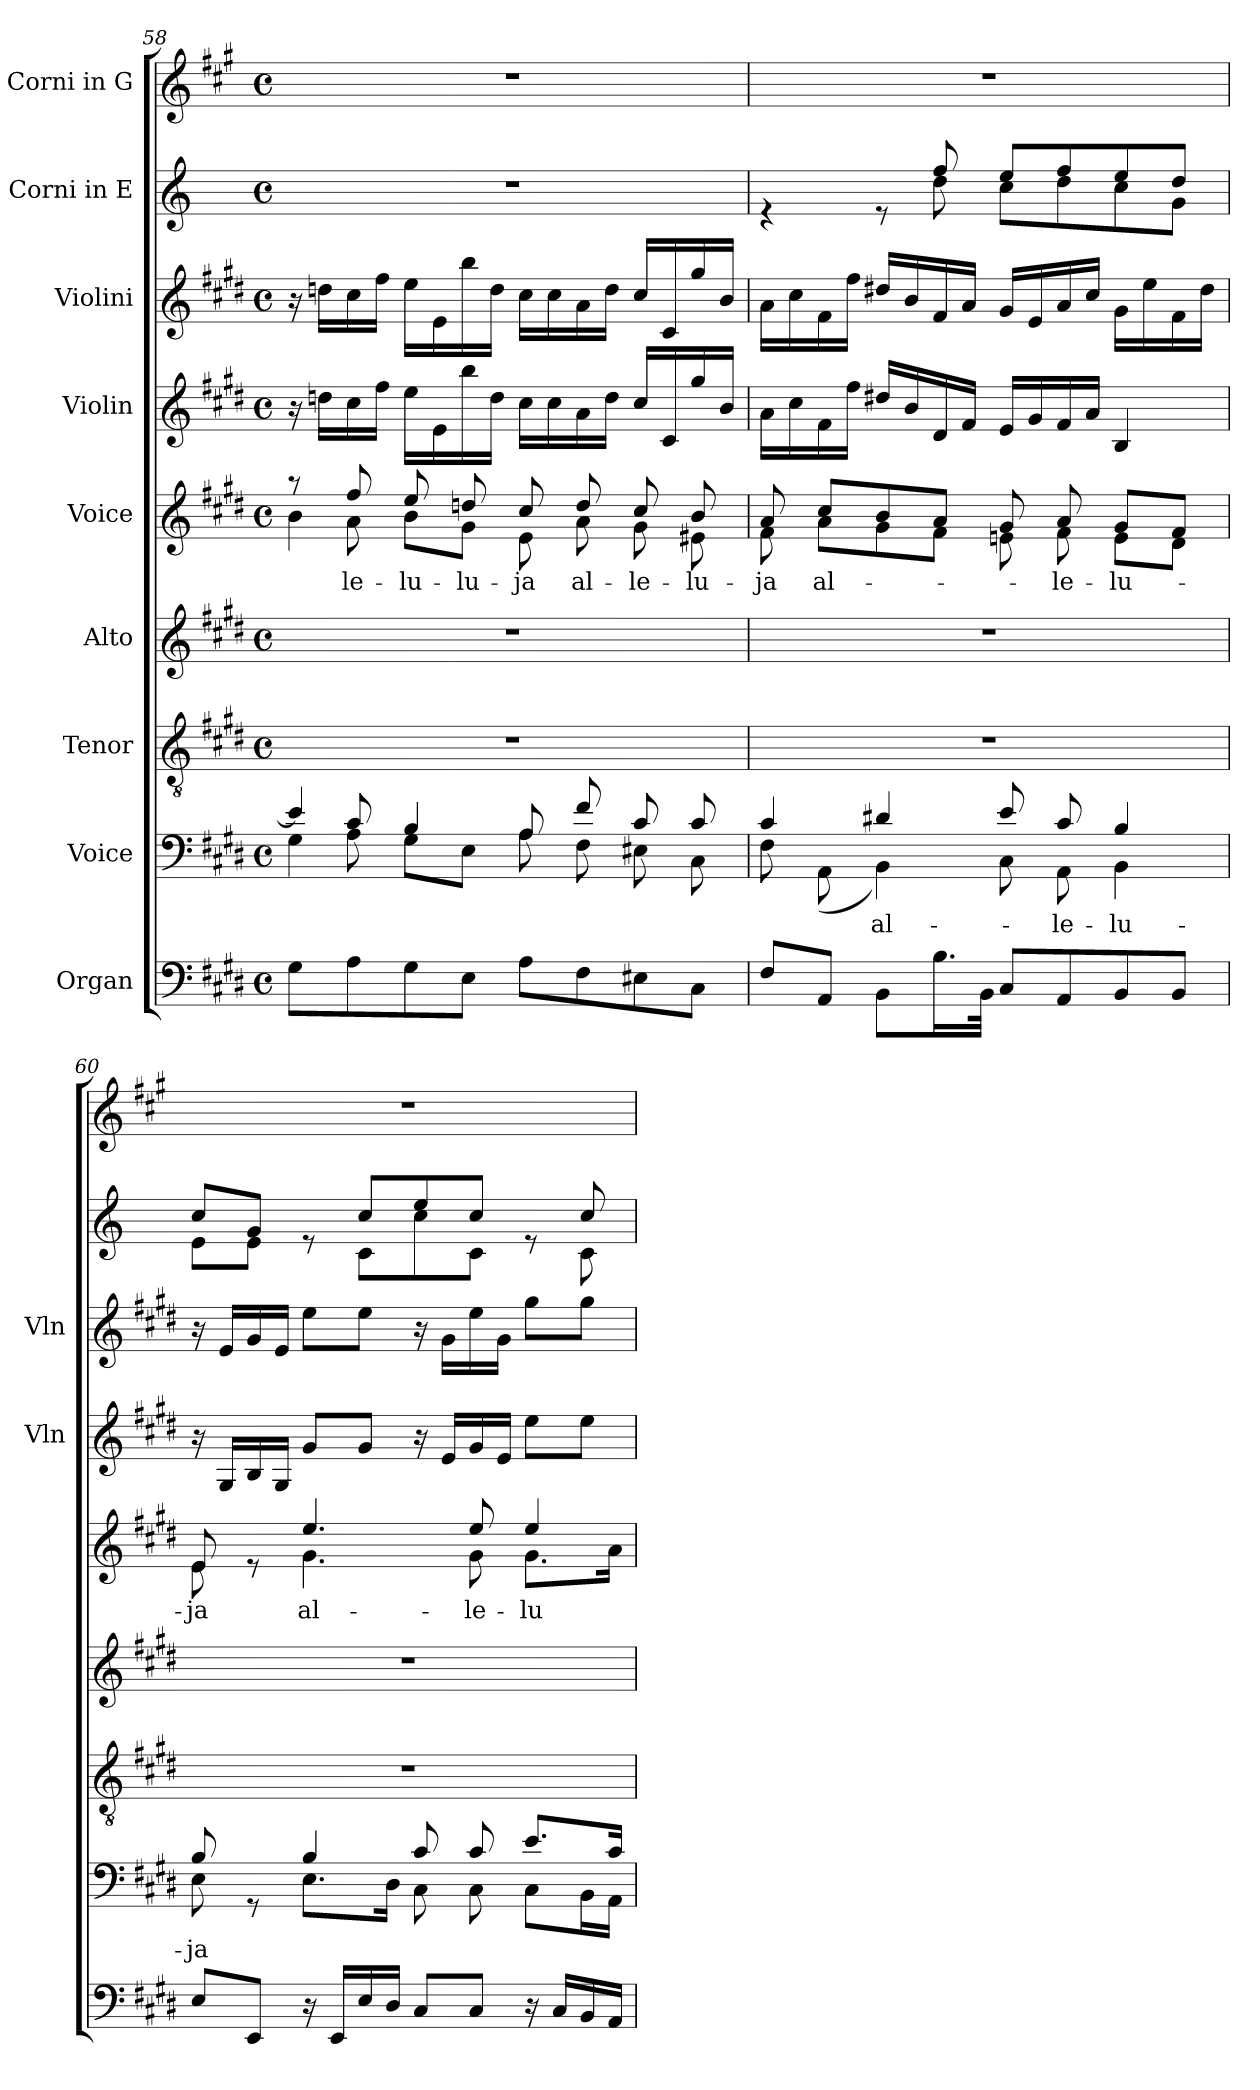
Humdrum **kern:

**kern	**kern	**text	**kern	**kern	**kern	**text	**kern	**kern	**kern	**kern
*part9	*part8	*part8	*part7	*part6	*part5	*part5	*part4	*part3	*part2	*part1
*staff9	*staff8	*staff8	*staff7	*staff6	*staff5	*staff5	*staff4	*staff3	*staff2	*staff1
*I"Organ	*I"Voice	*	*I"Tenor	*I"Alto	*I"Voice	*	*I"Violin	*I"Violini	*I"Corni in E	*I"Corni in G
*	*	*	*	*	*	*	*I'Vln	*I'Vln	*	*
!!LO:LB:g=z
*clefF4	*clefF4	*	*clefGv2	*clefG2	*clefG2	*	*clefG2	*clefG2	*clefG2	*clefG2
*	*	*	*	*	*	*	*	*	*ITrd5c8	*ITrd3c5
*k[f#c#g#d#]	*k[f#c#g#d#]	*	*k[f#c#g#d#]	*k[f#c#g#d#]	*k[f#c#g#d#]	*	*k[f#c#g#d#]	*k[f#c#g#d#]	*k[f#c#g#d#]	*k[f#c#g#d#]
*M4/4	*M4/4	*	*M4/4	*M4/4	*M4/4	*	*M4/4	*M4/4	*M4/4	*M4/4
*met(c)	*met(c)	*	*met(c)	*met(c)	*met(c)	*	*met(c)	*met(c)	*met(c)	*met(c)
=58	=58	=58	=58	=58	=58	=58	=58	=58	=58	=58
*	*^	*	*	*	*^	*	*	*	*	*
8G#\L	8e/J]	8G#\J	.	1r	1r	8r	8b\J	.	16r	16r	1r	1r
.	.	.	.	.	.	.	.	.	16ddn\LL	16ddn\LL	.	.
!	!	!	!	!	!	!	!	!LO:LY:b	!	!	!	!
!	!	!	!	!	!	!	!	!LO:LY:b	!	!	!	!
8A\	8c#/	8A\	.	.	.	8ff#/	8a\	-le-	16cc#\	16cc#\	.	.
.	.	.	.	.	.	.	.	.	16ff#\JJ	16ff#\JJ	.	.
!	!	!	!	!	!	!	!	!LO:LY:b	!	!	!	!
!	!	!	!	!	!	!	!	!LO:LY:b	!	!	!	!
8G#\	4B/	8G#\L	.	.	.	8ee/	8b\L	-lu-	16ee\LL	16ee\LL	.	.
.	.	.	.	.	.	.	.	.	16e\	16e\	.	.
!	!	!	!	!	!	!	!	!LO:LY:b	!	!	!	!
8E\J	.	8E\J	.	.	.	8ddn/	8g#\J	-lu-	16bb\	16bb\	.	.
.	.	.	.	.	.	.	.	.	16dd\JJ	16dd\JJ	.	.
!	!	!	!	!	!	!	!	!LO:LY:b	!	!	!	!
!	!	!	!	!	!	!	!	!LO:LY:b	!	!	!	!
8A\L	8A/	8A\	.	.	.	8cc#/	8e\	-ja	16cc#\LL	16cc#\LL	.	.
.	.	.	.	.	.	.	.	.	16cc#\	16cc#\	.	.
!	!	!	!	!	!	!	!	!LO:LY:b	!	!	!	!
8F#\	8f#/	8F#\	.	.	.	8dd/	8a\	al-	16a\	16a\	.	.
.	.	.	.	.	.	.	.	.	16dd\JJ	16dd\JJ	.	.
!	!	!	!	!	!	!	!	!LO:LY:b	!	!	!	!
8E#X\	8c#/	8E#X\	.	.	.	8cc#/	8g#\	-le-	16cc#/LL	16cc#/LL	.	.
.	.	.	.	.	.	.	.	.	16c#/	16c#/	.	.
!	!	!	!	!	!	!	!	!LO:LY:b	!	!	!	!
8C#\J	8c#/	8C#\	.	.	.	8b/	8e#X\	-lu-	16gg#/	16gg#/	.	.
.	.	.	.	.	.	.	.	.	16b/JJ	16b/JJ	.	.
=59	=59	=59	=59	=59	=59	=59	=59	=59	=59	=59	=59	=59
!	!	!	!	!	!	!	!	!LO:LY:b	!	!	!	!
*	*	*	*	*	*	*	*	*	*	*	*^	*
8F#/L	4c#/	8F#\	.	1r	1r	8a/	8f#\	-ja	16a\LL	16a\LL	4re	4.ryy	1r
.	.	.	.	.	.	.	.	.	16cc#\	16cc#\	.	.	.
!	!	!	!	!	!	!	!	!LO:LY:b	!	!	!	!	!
8AA/J	.	(8AA\	.	.	.	8cc#/L	8a\L	al-	16f#\	16f#\	.	.	.
.	.	.	.	.	.	.	.	.	16ff#\JJ	16ff#\JJ	.	.	.
!	!	!	!LO:LY:b	!	!	!	!	!	!	!	!	!	!
8BB\L	4d#X/	4BB\)	al-	.	.	8b/	8g#\	.	16dd#X/LL	16dd#X/LL	8re	.	.
.	.	.	.	.	.	.	.	.	16b/	16b/	.	.	.
16.B\L	.	.	.	.	.	8a/J	8f#\J	.	16d#/	16f#/	8a/	8f#\	.
.	.	.	.	.	.	.	.	.	16f#/JJ	16a/JJ	.	.	.
32BB\JJk	.	.	.	.	.	.	.	.	.	.	.	.	.
8C#/L	8e/	8C#\	.	.	.	8g#/	8en\	.	16e/LL	16g#/LL	8g#/L	8e\L	.
.	.	.	.	.	.	.	.	.	16g#/	16e/	.	.	.
!	!	!	!LO:LY:b	!	!	!	!	!LO:LY:b	!	!	!	!	!
8AA/	8c#/	8AA\	-le-	.	.	8a/	8f#\	-le-	16f#/	16a/	8a/	8f#\	.
.	.	.	.	.	.	.	.	.	16a/JJ	16cc#/JJ	.	.	.
!	!	!	!LO:LY:b	!	!	!	!	!LO:LY:b	!	!	!	!	!
8BB/	4B/	4BB\	-lu-	.	.	8g#/L	8e\L	-lu-	4B/	16g#\LL	8g#/	8e\	.
.	.	.	.	.	.	.	.	.	.	16ee\	.	.	.
8BB/J	.	.	.	.	.	8f#/J	8d#\J	.	.	16f#\	8f#/J	8B\J	.
.	.	.	.	.	.	.	.	.	.	16dd#\JJ	.	.	.
=60	=60	=60	=60	=60	=60	=60	=60	=60	=60	=60	=60	=60	=60
!	!	!	!LO:LY:b	!	!	!	!	!LO:LY:b	!	!	!	!	!
8E/L	8B/	8E\	-ja	1r	1r	8e/	8e\	-ja	16r	16r	8e/L	8G#\L	1r
.	.	.	.	.	.	.	.	.	16G#/LL	16e/LL	.	.	.
8EE/J	8rGG	8ryy	.	.	.	8re	8ryy	.	16B/	16g#/	8B/J	8G#\J	.
.	.	.	.	.	.	.	.	.	16G#/JJ	16e/JJ	.	.	.
!	!	!	!	!	!	!	!	!LO:LY:b	!	!	!	!	!
16r	4B/	8.E\L	.	.	.	4.ee/	4.g#\	al-	8g#/L	8ee\L	8re	8ryy	.
16EE/LL	.	.	.	.	.	.	.	.	.	.	.	.	.
16E/	.	.	.	.	.	.	.	.	8g#/J	8ee\J	8e/L	8E\L	.
16D#/JJ	.	16D#\Jk	.	.	.	.	.	.	.	.	.	.	.
8C#/L	8c#/	8C#\	.	.	.	.	.	.	16r	16r	8g#/	8e\	.
.	.	.	.	.	.	.	.	.	16e/LL	16g#\LL	.	.	.
!	!	!	!	!	!	!	!	!LO:LY:b	!	!	!	!	!
8C#/J	8c#/	8C#\	.	.	.	8ee/	8g#\	-le-	16g#/	16ee\	8e/J	8E\J	.
.	.	.	.	.	.	.	.	.	16e/JJ	16g#\JJ	.	.	.
!	!	!	!	!	!	!	!	!LO:LY:b	!	!	!	!	!
16r	8.e/L	8C#\L	.	.	.	4ee/	8.g#\L	-lu-	8ee\L	8gg#\L	8re	8ryy	.
16C#/LL	.	.	.	.	.	.	.	.	.	.	.	.	.
16BB/	.	16BB\L	.	.	.	.	.	.	8ee\J	8gg#\J	8e/	8E\	.
16AA/JJ	16c#/Jk	16AA\JJ	.	.	.	.	16a\Jk	.	.	.	.	.	.
*	*v	*v	*	*	*	*v	*v	*	*	*	*v	*v	*
=	=	=	=	=	=	=	=	=	=	=
*-	*-	*-	*-	*-	*-	*-	*-	*-	*-	*-
